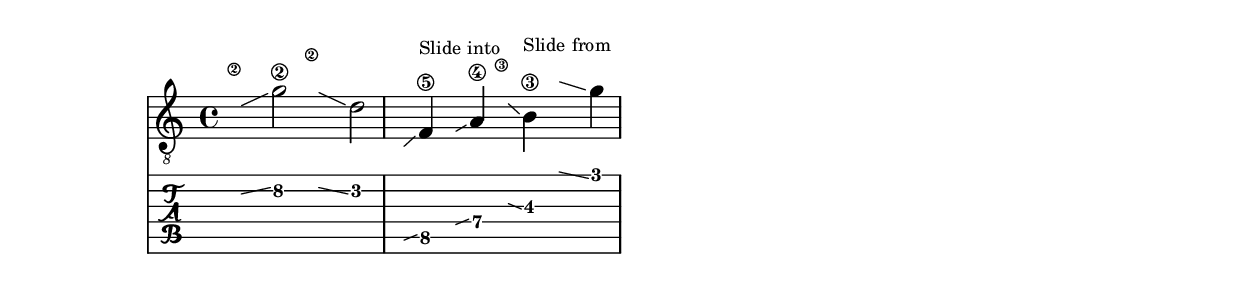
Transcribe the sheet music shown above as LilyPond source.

% Do not edit this file; it is automatically
% generated from Documentation/snippets/new
% This file is in the public domain.
%% Note: this file works from version 2.13.4
\version "2.13.20"

\header {
%% Translation of GIT committish: e0aa246e0ed1a86dc41a99ab79bff822d3320aa7


  texidoces = "
A diferencia de los glissandos, los @q{slides} o ligaduras pueden
partir de un punto impreciso del mástil hasta un traste específico.
Una buena forma de hacerlo es añadir una nota de mordente antes de la
nota real, como se muestra en el ejemplo siguiente.

"

  doctitlees = "Ligaduras de guitarra"

  lsrtags = "fretted-strings"

  texidoc = "
Unlike glissandos, slides may go from an imprecise point of the
fretboard to a specific fret. A good way to do that is to add a grace
hidden note before the note which is actually played, as demonstrated
in the following example.
"
  doctitle = "Guitar slides"
} % begin verbatim


%% Hide fret number: useful to draw slide into/from a casual point of
%% the fretboard.
hideFretNumber = {
  \once \override TabNoteHead #'transparent = ##t
  \once \override NoteHead #'transparent = ##t
  \once \override Stem #'transparent = ##t
  \once \override NoteHead #'no-ledgers = ##t
  \once \override Glissando #'(bound-details left padding) = #0.3
}

music= \relative c' {
  \grace { \hideFretNumber d8\2 \glissando s2 } g2\2
  \grace { \hideFretNumber g8\2 \glissando s2 } d2 |

  \grace { \hideFretNumber c,8 \glissando s } f4\5^\markup \tiny { Slide into }
  \grace { \hideFretNumber f8 \glissando s } a4\4
  \grace { \hideFretNumber e'8\3 \glissando s } b4\3^\markup \tiny { Slide from }
  \grace { \hideFretNumber b'8 \glissando s2 } g4 |
}

\score {
  <<
    \new Staff {
      \clef "G_8"
      \music
    }
    \new TabStaff {
      \music
    }
  >>
}
